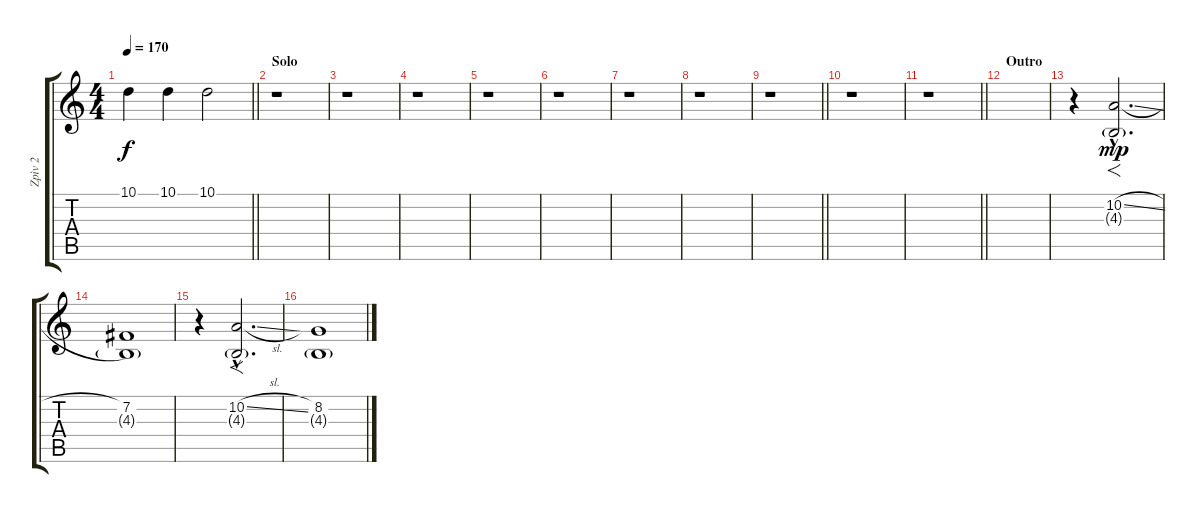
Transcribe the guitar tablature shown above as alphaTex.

\track ("Zpìv 2" "Zpìv 2") {instrument flute}
\staff {score tabs}
\tuning (E4 B3 G3 D3 A2 E2) {hide}
\ts (4 4)
\tempo 170
\clef g2
\barLineRight lightlight
\ks c
10.1.4{dy f} 10.1.4 10.1.2 |
\section ("" "Solo")
r.1 |
r.1 |
r.1 |
r.1 |
r.1 |
r.1 |
r.1 |
\barLineRight lightlight
r.1 |
\section ("" "")
r.1 |
\barLineRight lightlight
r.1 |
\section ("" "Outro")
|
r.4{volume 16 instrument choiraahs} (10.2{sl hac} 4.3{g}).2{f d dy mp} |
(7.2 4.3{g}).1 |
r.4 (10.2{sl hac} 4.3{g}).2{f d} |
(8.2 4.3{g}).1
